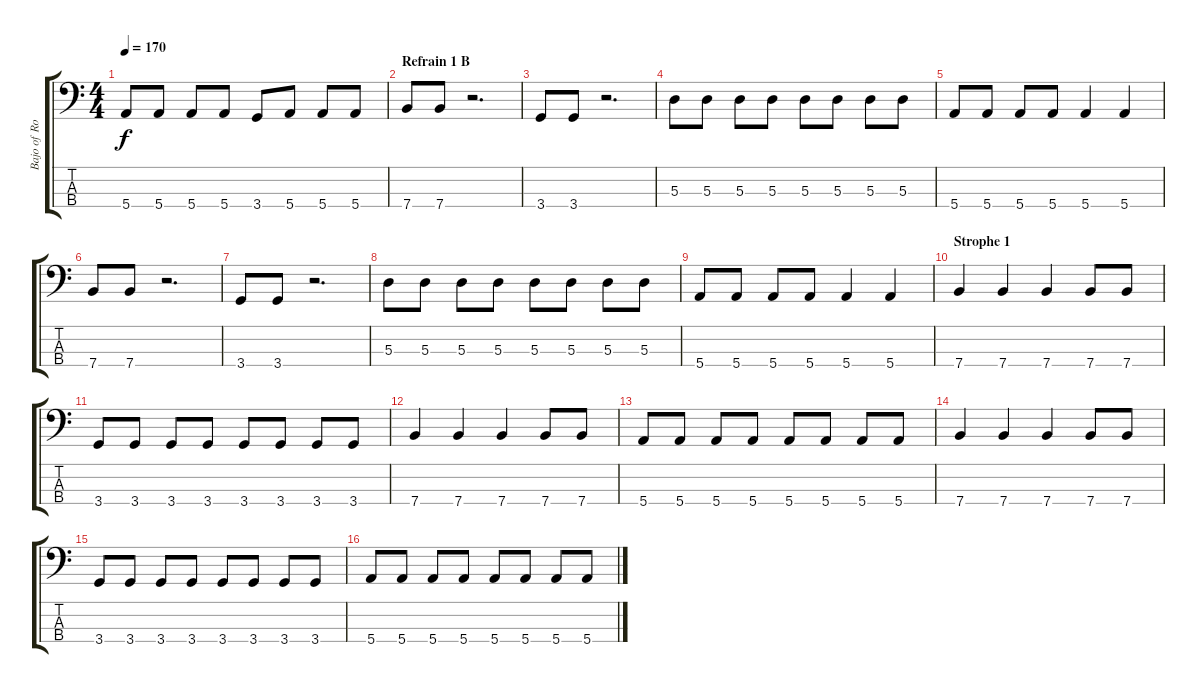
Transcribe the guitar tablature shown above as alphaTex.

\track ("Bajo of Rob" "Bajo of Ro") {instrument electricbasspick}
\staff {score tabs}
\tuning (G2 D2 A1 E1) {hide}
\ts (4 4)
\tempo 170
\clef f4
\ks c
5.4.8{dy f} 5.4.8 5.4.8 5.4.8 3.4.8 5.4.8 5.4.8 5.4.8 |
\section ("" "Refrain 1 B")
7.4.8 7.4.8 r.2{d} |
3.4.8 3.4.8 r.2{d} |
5.3.8 5.3.8 5.3.8 5.3.8 5.3.8 5.3.8 5.3.8 5.3.8 |
5.4.8 5.4.8 5.4.8 5.4.8 5.4.4 5.4.4 |
7.4.8 7.4.8 r.2{d} |
3.4.8 3.4.8 r.2{d} |
5.3.8 5.3.8 5.3.8 5.3.8 5.3.8 5.3.8 5.3.8 5.3.8 |
5.4.8 5.4.8 5.4.8 5.4.8 5.4.4 5.4.4 |
\section ("" "Strophe 1")
7.4.4 7.4.4 7.4.4 7.4.8 7.4.8 |
3.4.8 3.4.8 3.4.8 3.4.8 3.4.8 3.4.8 3.4.8 3.4.8 |
7.4.4 7.4.4 7.4.4 7.4.8 7.4.8 |
5.4.8 5.4.8 5.4.8 5.4.8 5.4.8 5.4.8 5.4.8 5.4.8 |
7.4.4 7.4.4 7.4.4 7.4.8 7.4.8 |
3.4.8 3.4.8 3.4.8 3.4.8 3.4.8 3.4.8 3.4.8 3.4.8 |
5.4.8 5.4.8 5.4.8 5.4.8 5.4.8 5.4.8 5.4.8 5.4.8
